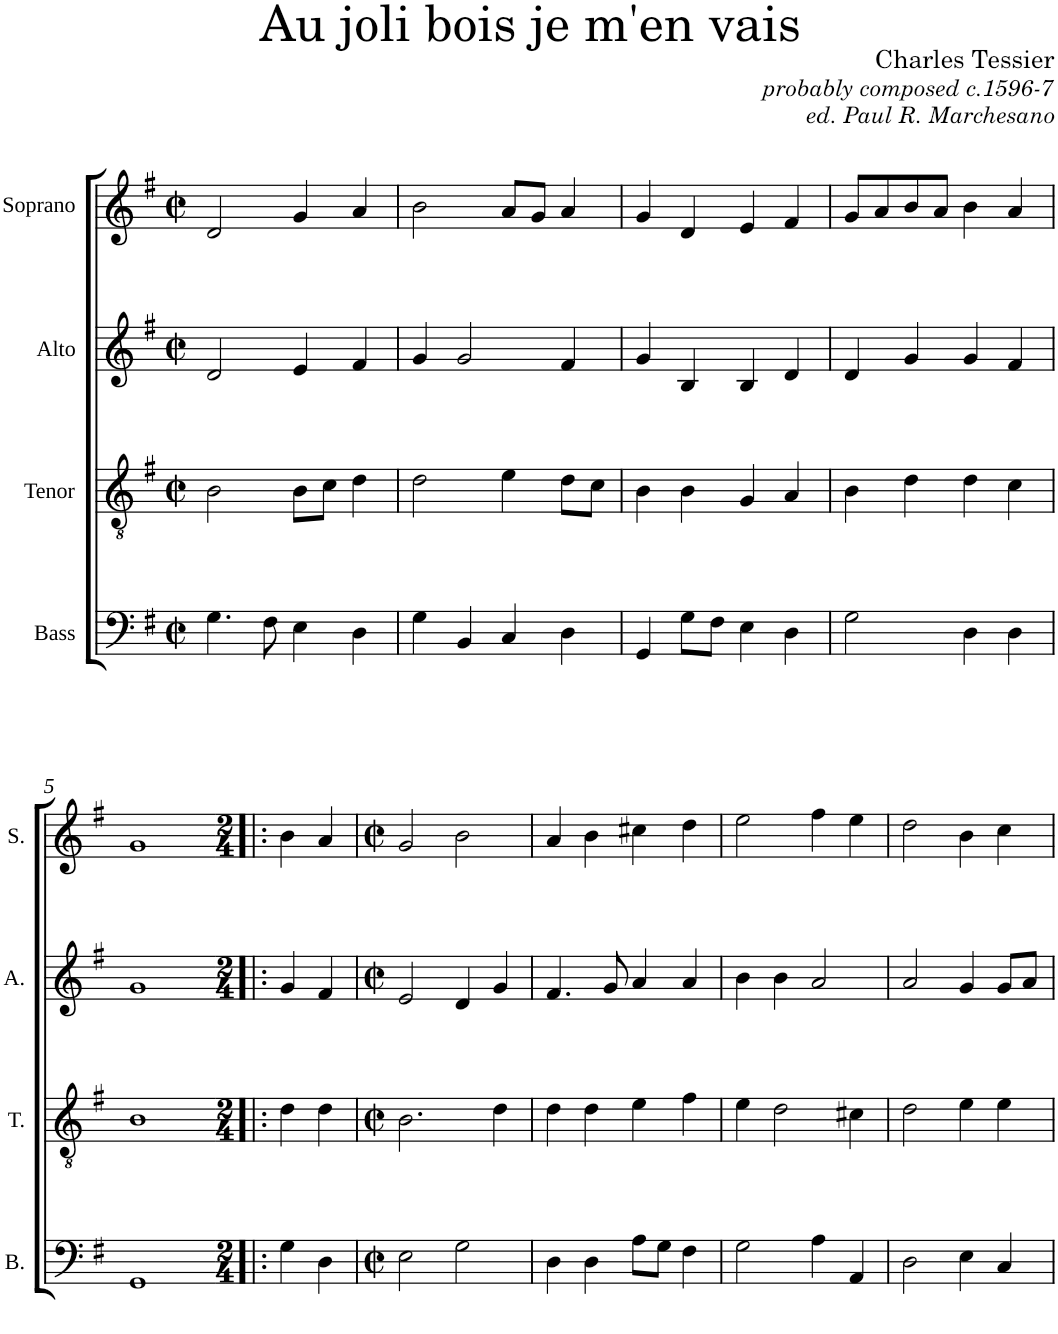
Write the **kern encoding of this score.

**kern	**kern	**kern	**kern
*part4	*part3	*part2	*part1
*staff4	*staff3	*staff2	*staff1
*I"Bass	*I"Tenor	*I"Alto	*I"Soprano
*I'B.	*I'T.	*I'A.	*I'S.
*clefF4	*clefGv2	*clefG2	*clefG2
*k[f#]	*k[f#]	*k[f#]	*k[f#]
*G:	*G:	*G:	*G:
*M2/2	*M2/2	*M2/2	*M2/2
*met(c|)	*met(c|)	*met(c|)	*met(c|)
=1	=1	=1	=1
4.G\	2B\	2d/	2d/
8F#\	.	.	.
4E\	8B\L	4e/	4g/
.	8c\J	.	.
4D\	4d\	4f#/	4a/
=2	=2	=2	=2
4G\	2d\	4g/	2b\
4BB/	.	2g/	.
4C/	4e\	.	8a/L
.	.	.	8g/J
4D\	8d\L	4f#/	4a/
.	8c\J	.	.
=3	=3	=3	=3
4GG/	4B\	4g/	4g/
8G\L	4B\	4B/	4d/
8F#\J	.	.	.
4E\	4G/	4B/	4e/
4D\	4A/	4d/	4f#/
=4	=4	=4	=4
2G\	4B\	4d/	8g/L
.	.	.	8a/
.	4d\	4g/	8b/
.	.	.	8a/J
4D\	4d\	4g/	4b\
4D\	4c\	4f#/	4a/
!!LO:LB:g=z
=5	=5	=5	=5
1GG	1B	1g	1g
=6!|:	=6!|:	=6!|:	=6!|:
*M2/4	*M2/4	*M2/4	*M2/4
4G\	4d\	4g/	4b\
4D\	4d\	4f#/	4a/
=7	=7	=7	=7
*M2/2	*M2/2	*M2/2	*M2/2
*met(c|)	*met(c|)	*met(c|)	*met(c|)
2E\	2.B\	2e/	2g/
2G\	.	4d/	2b\
.	4d\	4g/	.
=8	=8	=8	=8
4D\	4d\	4.f#/	4a/
4D\	4d\	.	4b\
.	.	8g/	.
8A\L	4e\	4a/	4cc#X\
8G\J	.	.	.
4F#\	4f#\	4a/	4dd\
=9	=9	=9	=9
2G\	4e\	4b\	2ee\
.	2d\	4b\	.
4A\	.	2a/	4ff#\
4AA/	4c#X\	.	4ee\
=10	=10	=10	=10
2D\	2d\	2a/	2dd\
4E\	4e\	4g/	4b\
4C/	4e\	8g/L	4cc\
.	.	8a/J	.
=	=	=	=
*-	*-	*-	*-
